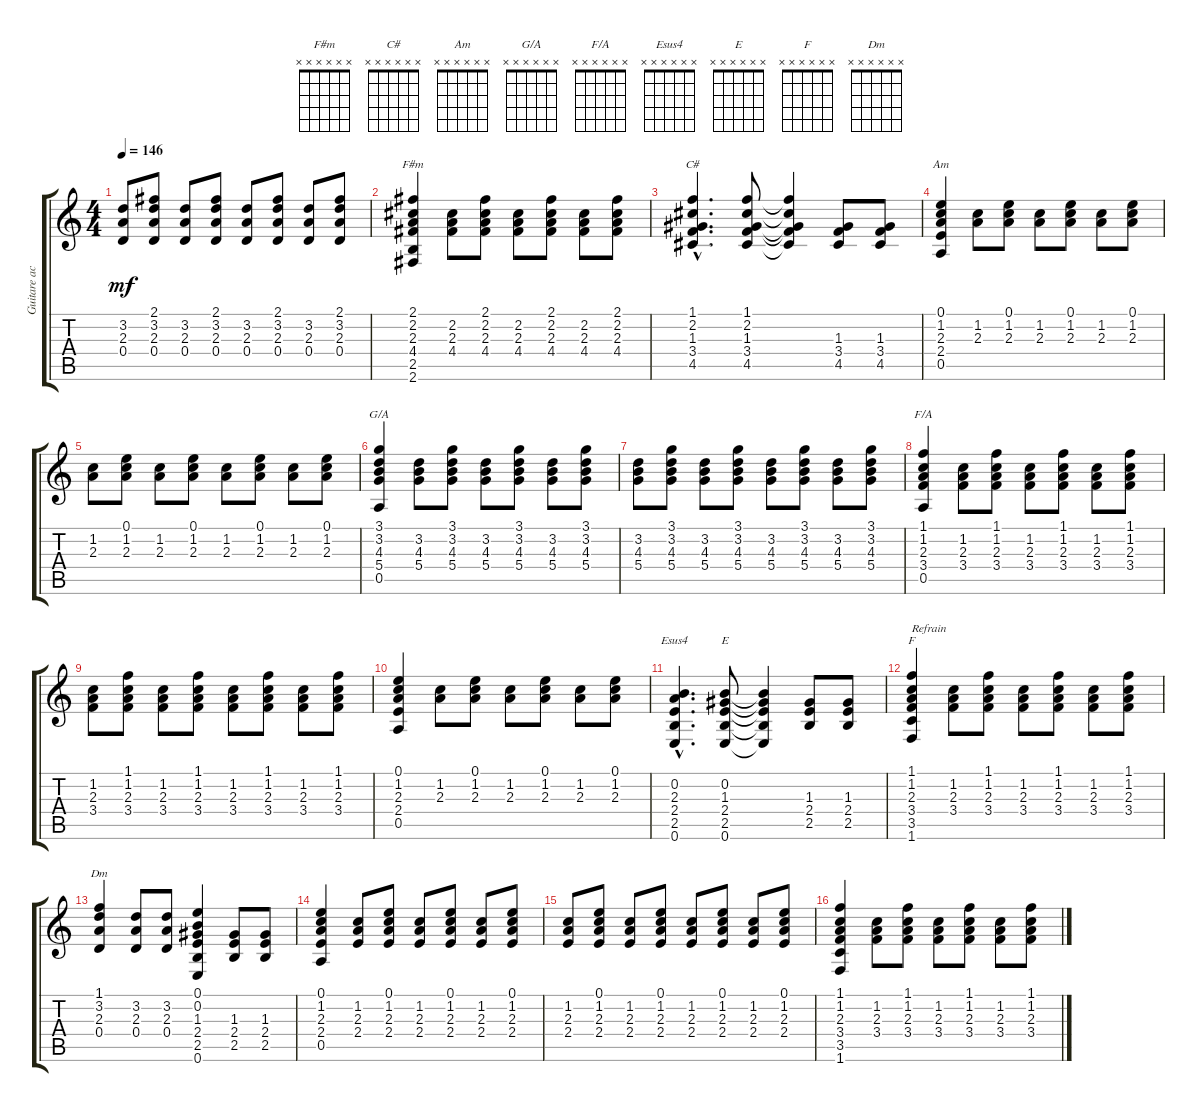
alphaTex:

\track ("Guitare acoustique" "Guitare ac") {instrument acousticguitarsteel}
\staff {score tabs}
\tuning (E4 B3 G3 D3 A2 E2) {hide}
\chord ("F#m" x x x x x x) {firstfret 0}
\chord ("C#" x x x x x x) {firstfret 0}
\chord ("Am" x x x x x x) {firstfret 0}
\chord ("G/A" x x x x x x) {firstfret 0}
\chord ("F/A" x x x x x x) {firstfret 0}
\chord ("Esus4" x x x x x x) {firstfret 0}
\chord ("E" x x x x x x) {firstfret 0}
\chord ("F" x x x x x x) {firstfret 0}
\chord ("Dm" x x x x x x) {firstfret 0}
\ts (4 4)
\tempo 146
\clef g2
\ks c
(3.2 2.3 0.4).8{dy mf} (2.1 3.2 2.3 0.4).8 (3.2 2.3 0.4).8 (2.1 3.2 2.3 0.4).8 (3.2 2.3 0.4).8 (2.1 3.2 2.3 0.4).8 (3.2 2.3 0.4).8 (2.1 3.2 2.3 0.4).8 |
(2.1 2.2 2.3 4.4 2.5 2.6).4{ch "F#m"} (2.2 2.3 4.4).8 (2.1 2.2 2.3 4.4).8 (2.2 2.3 4.4).8 (2.1 2.2 2.3 4.4).8 (2.2 2.3 4.4).8 (2.1 2.2 2.3 4.4).8 |
(1.1{hac} 2.2{hac} 1.3{hac} 3.4{hac} 4.5{hac}).4{d ch "C#"} (1.1 2.2 1.3 3.4 4.5).8 (1.1{t} 2.2{t} 1.3{t} 3.4{t} 4.5{t}).4 (1.3 3.4 4.5).8 (1.3 3.4 4.5).8 |
(0.1 1.2 2.3 2.4 0.5).4{ch "Am"} (1.2 2.3).8 (0.1 1.2 2.3).8 (1.2 2.3).8 (0.1 1.2 2.3).8 (1.2 2.3).8 (0.1 1.2 2.3).8 |
(1.2 2.3).8 (0.1 1.2 2.3).8 (1.2 2.3).8 (0.1 1.2 2.3).8 (1.2 2.3).8 (0.1 1.2 2.3).8 (1.2 2.3).8 (0.1 1.2 2.3).8 |
(3.1 3.2 4.3 5.4 0.5).4{ch "G/A"} (3.2 4.3 5.4).8 (3.1 3.2 4.3 5.4).8 (3.2 4.3 5.4).8 (3.1 3.2 4.3 5.4).8 (3.2 4.3 5.4).8 (3.1 3.2 4.3 5.4).8 |
(3.2 4.3 5.4).8 (3.1 3.2 4.3 5.4).8 (3.2 4.3 5.4).8 (3.1 3.2 4.3 5.4).8 (3.2 4.3 5.4).8 (3.1 3.2 4.3 5.4).8 (3.2 4.3 5.4).8 (3.1 3.2 4.3 5.4).8 |
(1.1 1.2 2.3 3.4 0.5).4{ch "F/A"} (1.2 2.3 3.4).8 (1.1 1.2 2.3 3.4).8 (1.2 2.3 3.4).8 (1.1 1.2 2.3 3.4).8 (1.2 2.3 3.4).8 (1.1 1.2 2.3 3.4).8 |
(1.2 2.3 3.4).8 (1.1 1.2 2.3 3.4).8 (1.2 2.3 3.4).8 (1.1 1.2 2.3 3.4).8 (1.2 2.3 3.4).8 (1.1 1.2 2.3 3.4).8 (1.2 2.3 3.4).8 (1.1 1.2 2.3 3.4).8 |
(0.1 1.2 2.3 2.4 0.5).4 (1.2 2.3).8 (0.1 1.2 2.3).8 (1.2 2.3).8 (0.1 1.2 2.3).8 (1.2 2.3).8 (0.1 1.2 2.3).8 |
(0.2{hac} 2.3{hac} 2.4{hac} 2.5{hac} 0.6{hac}).4{d ch "Esus4"} (0.2 1.3 2.4 2.5 0.6).8{ch "E"} (0.2{t} 1.3{t} 2.4{t} 2.5{t} 0.6{t}).4 (1.3 2.4 2.5).8 (1.3 2.4 2.5).8 |
(1.1 1.2 2.3 3.4 3.5 1.6).4{ch "F" txt "Refrain"} (1.2 2.3 3.4).8 (1.1 1.2 2.3 3.4).8 (1.2 2.3 3.4).8 (1.1 1.2 2.3 3.4).8 (1.2 2.3 3.4).8 (1.1 1.2 2.3 3.4).8 |
(1.1 3.2 2.3 0.4).4{ch "Dm"} (3.2 2.3 0.4).8 (3.2 2.3 0.4).8 (0.1 0.2 1.3 2.4 2.5 0.6).4 (1.3 2.4 2.5).8 (1.3 2.4 2.5).8 |
(0.1 1.2 2.3 2.4 0.5).4 (1.2 2.3 2.4).8 (0.1 1.2 2.3 2.4).8 (1.2 2.3 2.4).8 (0.1 1.2 2.3 2.4).8 (1.2 2.3 2.4).8 (0.1 1.2 2.3 2.4).8 |
(1.2 2.3 2.4).8 (0.1 1.2 2.3 2.4).8 (1.2 2.3 2.4).8 (0.1 1.2 2.3 2.4).8 (1.2 2.3 2.4).8 (0.1 1.2 2.3 2.4).8 (1.2 2.3 2.4).8 (0.1 1.2 2.3 2.4).8 |
(1.1 1.2 2.3 3.4 3.5 1.6).4 (1.2 2.3 3.4).8 (1.1 1.2 2.3 3.4).8 (1.2 2.3 3.4).8 (1.1 1.2 2.3 3.4).8 (1.2 2.3 3.4).8 (1.1 1.2 2.3 3.4).8
